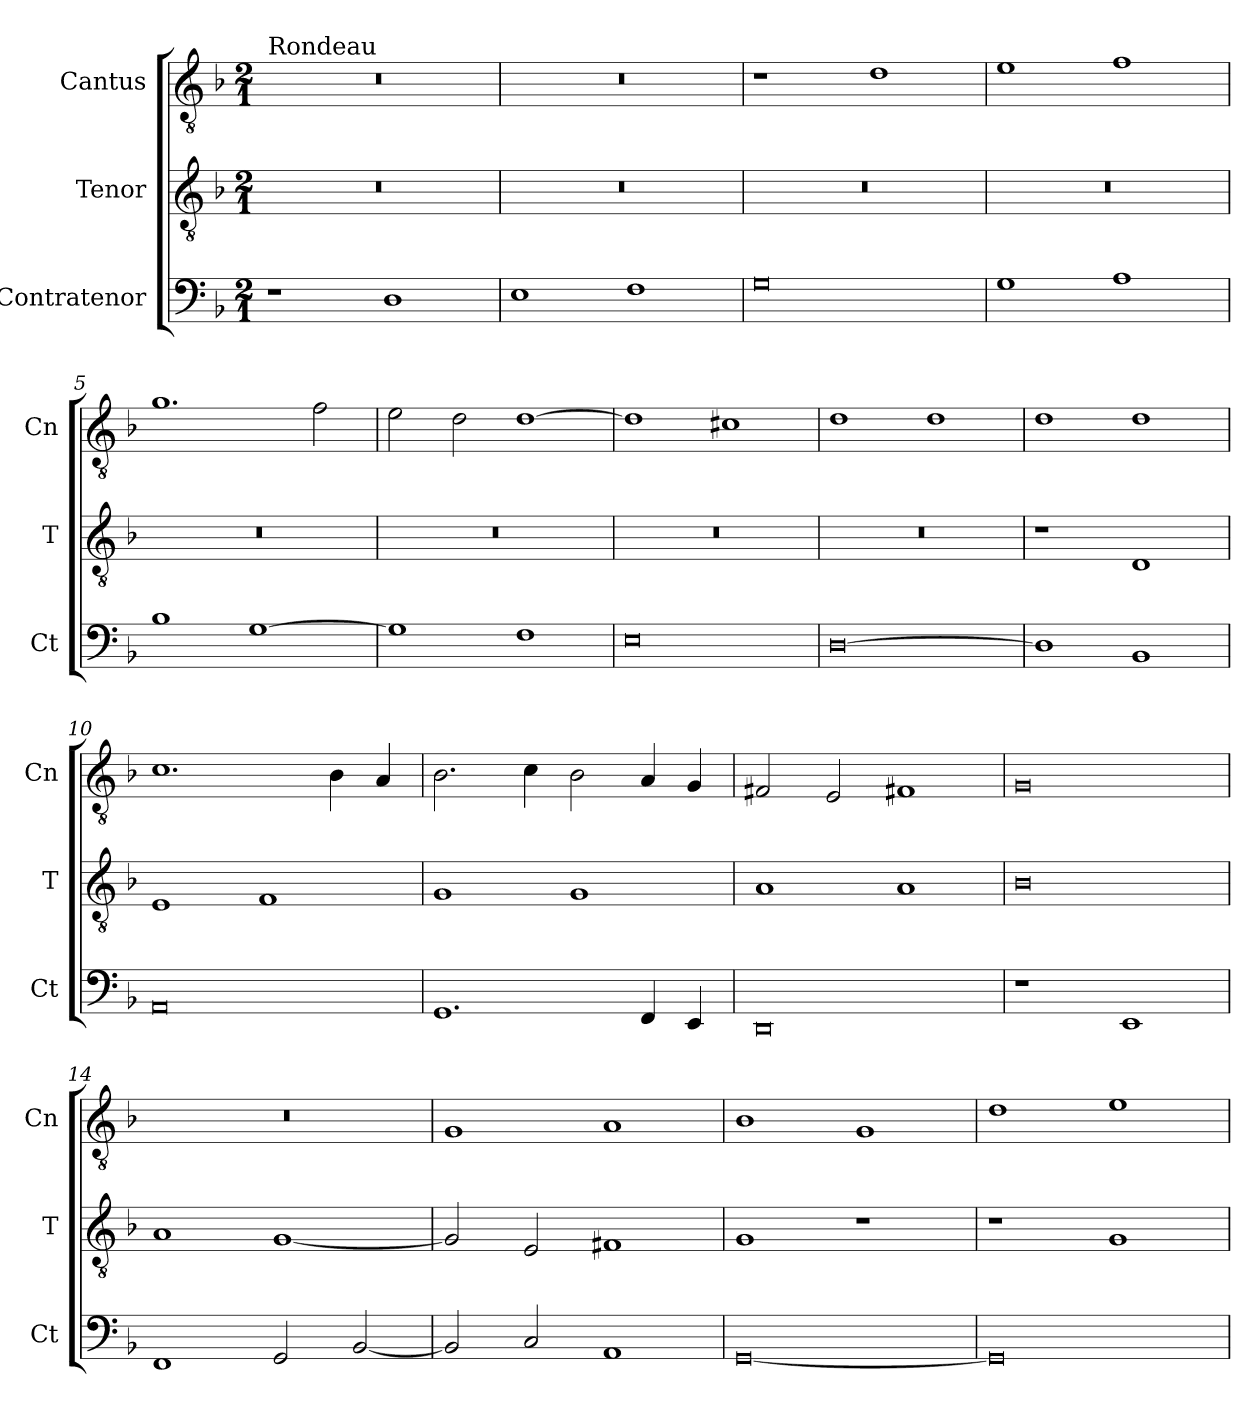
**kern	**kern	**kern
*part3	*part2	*part1
*staff3	*staff2	*staff1
*I"Contratenor	*I"Tenor	*I"Cantus
*I'Ct	*I'T	*I'Cn
*clefF4	*clefGv2	*clefGv2
*k[b-]	*k[b-]	*k[b-]
*M2/1	*M2/1	*M2/1
=1	=1	=1
!	!	!LO:TX:a:t=Rondeau
1r	0r	0r
1D	.	.
=2	=2	=2
1E	0r	0r
1F	.	.
=3	=3	=3
0G	0r	1r
.	.	1d
=4	=4	=4
1G	0r	1e
1A	.	1f
=5	=5	=5
1B-	0r	1.g
[1G	.	.
.	.	2f
=6	=6	=6
1G]	0r	2e
.	.	2d
1F	.	[1d
=7	=7	=7
0E	0r	1d]
.	.	1c#X
=8	=8	=8
[0D	0r	1d
.	.	1d
=9	=9	=9
1D]	1r	1d
1BB-	1D	1d
=10	=10	=10
0AA	1E	1.c
.	1F	.
.	.	4B-
.	.	4A
=11	=11	=11
1.GG	1G	2.B-
.	.	4c
.	1G	2B-
4FF	.	4A
4EE	.	4G
=12	=12	=12
0DD	1A	2F#X
.	.	2E
.	1A	1F#X
=13	=13	=13
1r	0B-	0G
1EE	.	.
=14	=14	=14
1FF	1A	0r
2GG	[1G	.
[2BB-	.	.
=15	=15	=15
2BB-]	2G]	1G
2C	2E	.
1AA	1F#X	1A
=16	=16	=16
[0GG	1G	1B-
.	1r	1G
=17	=17	=17
0GG]	1r	1d
.	1G	1e
=	=	=
*-	*-	*-
